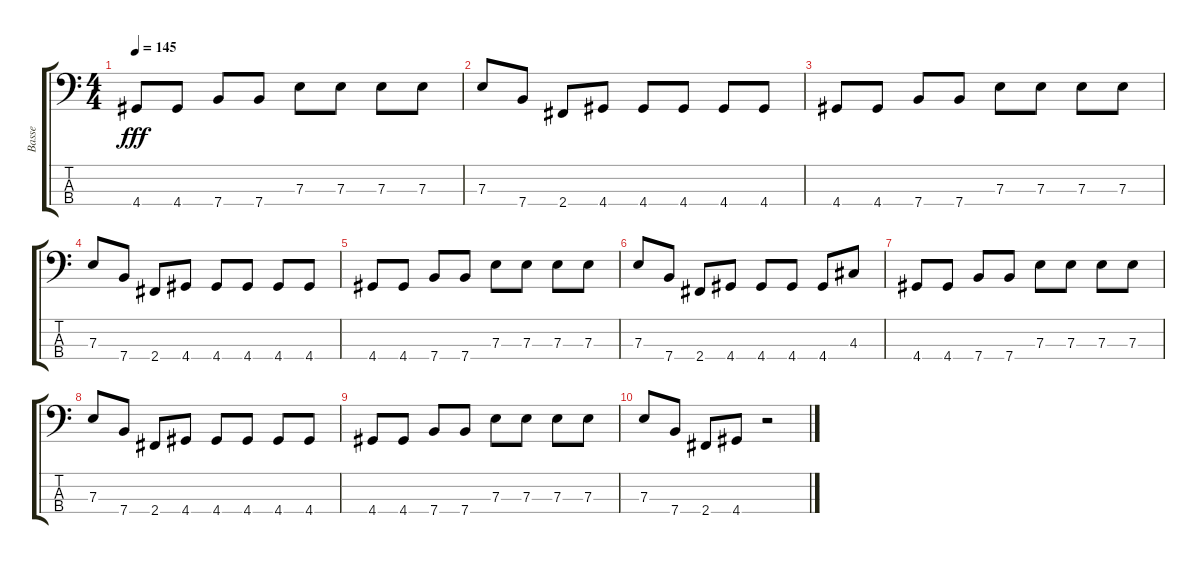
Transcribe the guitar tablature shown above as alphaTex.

\track ("Basse" "Basse") {instrument electricbassfinger}
\staff {score tabs}
\tuning (G2 D2 A1 E1) {hide}
\ts (4 4)
\tempo 145
\clef f4
\ks c
4.4.8{dy fff} 4.4.8 7.4.8 7.4.8 7.3.8 7.3.8 7.3.8 7.3.8 |
7.3.8 7.4.8 2.4.8 4.4.8 4.4.8 4.4.8 4.4.8 4.4.8 |
4.4.8 4.4.8 7.4.8 7.4.8 7.3.8 7.3.8 7.3.8 7.3.8 |
7.3.8 7.4.8 2.4.8 4.4.8 4.4.8 4.4.8 4.4.8 4.4.8 |
4.4.8 4.4.8 7.4.8 7.4.8 7.3.8 7.3.8 7.3.8 7.3.8 |
7.3.8 7.4.8 2.4.8 4.4.8 4.4.8 4.4.8 4.4.8 4.3.8 |
4.4.8 4.4.8 7.4.8 7.4.8 7.3.8 7.3.8 7.3.8 7.3.8 |
7.3.8 7.4.8 2.4.8 4.4.8 4.4.8 4.4.8 4.4.8 4.4.8 |
4.4.8 4.4.8 7.4.8 7.4.8 7.3.8 7.3.8 7.3.8 7.3.8 |
7.3.8 7.4.8 2.4.8 4.4.8 r.2
